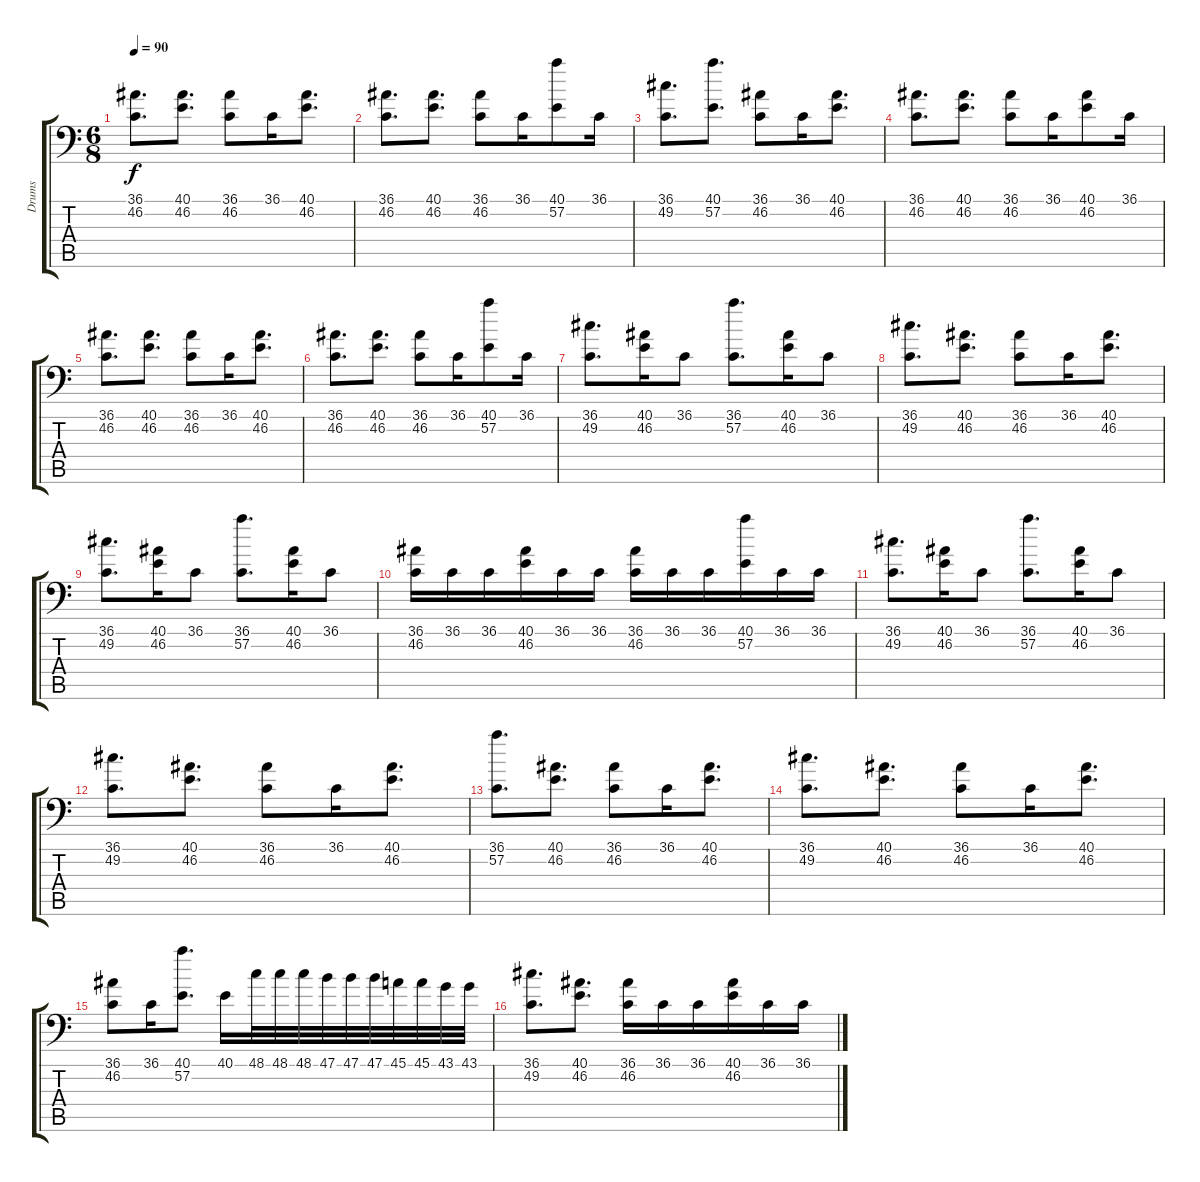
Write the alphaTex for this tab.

\track ("Drums" "Drums") {instrument acousticgrandpiano}
\staff {score tabs}
\tuning (C-1 C-1 C-1 C-1 C-1 C-1) {hide}
\ts (6 8)
\tempo 90
\clef f4
\ks c
(36.1 46.2).8{d dy f} (40.1 46.2).8{d} (36.1 46.2).8 36.1.16 (40.1 46.2).8{d} |
(36.1 46.2).8{d} (40.1 46.2).8{d} (36.1 46.2).8 36.1.16 (40.1 57.2).8 36.1.16 |
(36.1 49.2).8{d} (40.1 57.2).8{d} (36.1 46.2).8 36.1.16 (40.1 46.2).8{d} |
(36.1 46.2).8{d} (40.1 46.2).8{d} (36.1 46.2).8 36.1.16 (40.1 46.2).8 36.1.16 |
(36.1 46.2).8{d} (40.1 46.2).8{d} (36.1 46.2).8 36.1.16 (40.1 46.2).8{d} |
(36.1 46.2).8{d} (40.1 46.2).8{d} (36.1 46.2).8 36.1.16 (40.1 57.2).8 36.1.16 |
(36.1 49.2).8{d} (40.1 46.2).16 36.1.8 (36.1 57.2).8{d} (40.1 46.2).16 36.1.8 |
(36.1 49.2).8{d} (40.1 46.2).8{d} (36.1 46.2).8 36.1.16 (40.1 46.2).8{d} |
(36.1 49.2).8{d} (40.1 46.2).16 36.1.8 (36.1 57.2).8{d} (40.1 46.2).16 36.1.8 |
(36.1 46.2).16 36.1.16 36.1.16 (40.1 46.2).16 36.1.16 36.1.16 (36.1 46.2).16 36.1.16 36.1.16 (40.1 57.2).16 36.1.16 36.1.16 |
(36.1 49.2).8{d} (40.1 46.2).16 36.1.8 (36.1 57.2).8{d} (40.1 46.2).16 36.1.8 |
(36.1 49.2).8{d} (40.1 46.2).8{d} (36.1 46.2).8 36.1.16 (40.1 46.2).8{d} |
(36.1 57.2).8{d} (40.1 46.2).8{d} (36.1 46.2).8 36.1.16 (40.1 46.2).8{d} |
(36.1 49.2).8{d} (40.1 46.2).8{d} (36.1 46.2).8 36.1.16 (40.1 46.2).8{d} |
(36.1 46.2).8 36.1.16 (40.1 57.2).8{d} 40.1.16 48.1.32 48.1.32 48.1.32 47.1.32 47.1.32 47.1.32 45.1.32 45.1.32 43.1.32 43.1.32 |
(36.1 49.2).8{d} (40.1 46.2).8{d} (36.1 46.2).16 36.1.16 36.1.16 (40.1 46.2).16 36.1.16 36.1.16
